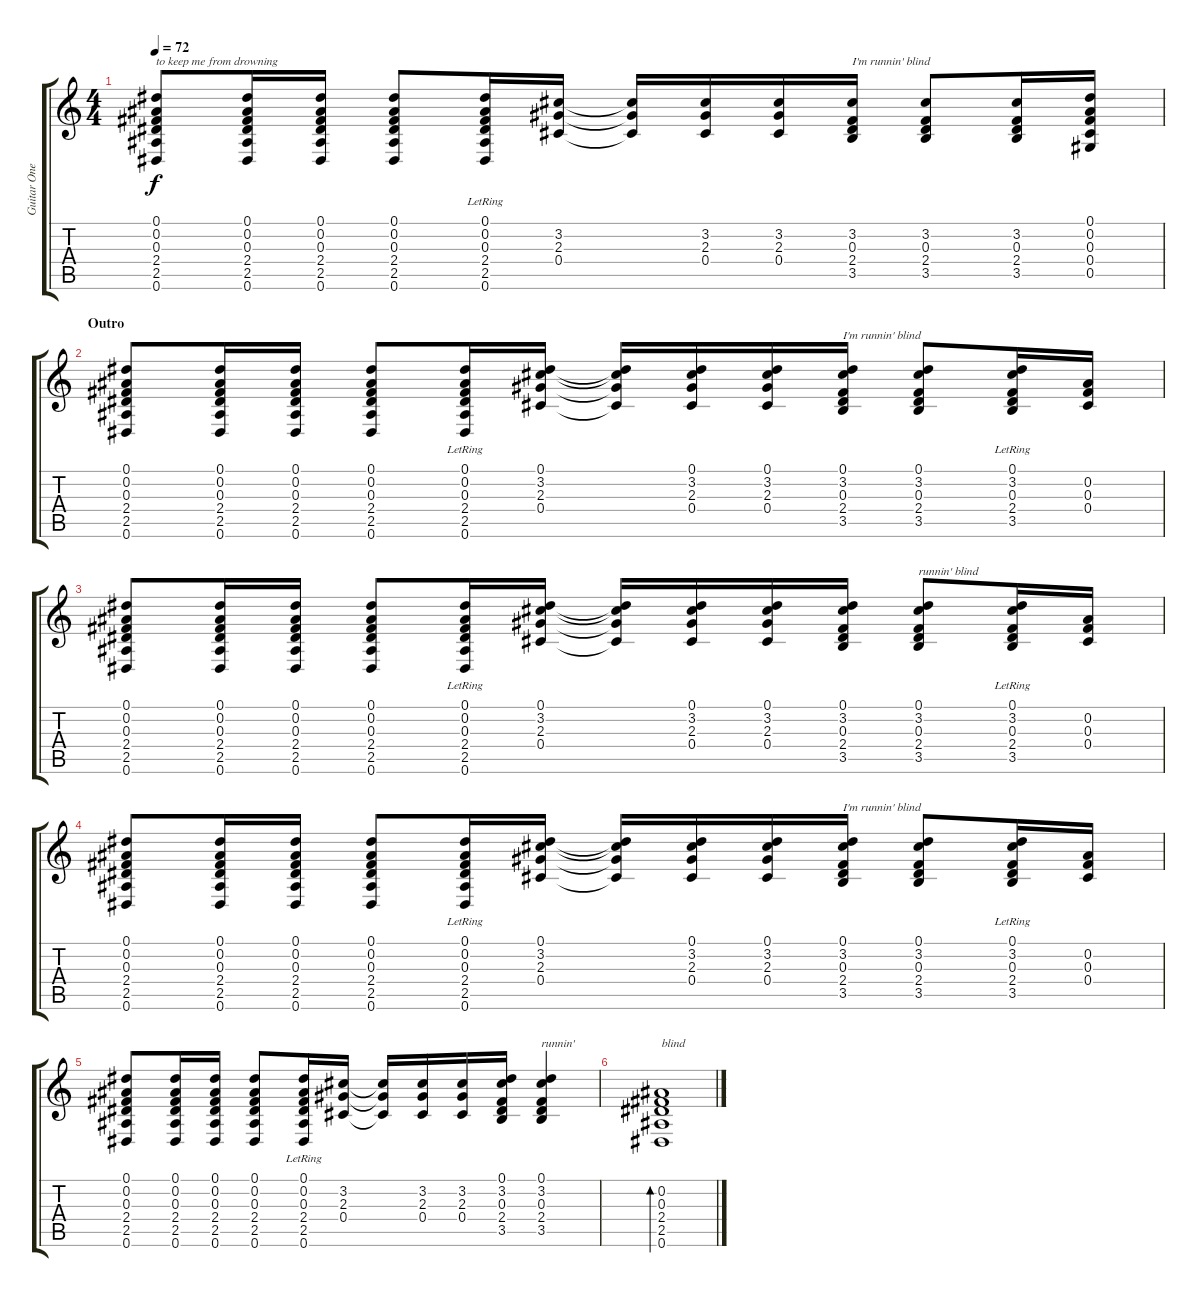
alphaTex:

\track ("Guitar One" "Guitar One") {instrument acousticguitarsteel}
\staff {score tabs}
\tuning (Eb4 Bb3 Gb3 Db3 Ab2 Eb2) {hide}
\ts (4 4)
\tempo 72
\clef g2
\ks c
(0.1 0.2 0.3 2.4 2.5 0.6).8{txt "to keep me from drowning" dy f} (0.1 0.2 0.3 2.4 2.5 0.6).16 (0.1 0.2 0.3 2.4 2.5 0.6).16 (0.1 0.2 0.3 2.4 2.5 0.6).8 (0.1{lr} 0.2 0.3 2.4 2.5{lr} 0.6{lr}).16 (3.2 2.3 0.4).16 (3.2{t} 2.3{t} 0.4{t}).16 (3.2 2.3 0.4).16 (3.2 2.3 0.4).16 (3.2 0.3 2.4 3.5).16{txt "I'm runnin' blind"} (3.2 0.3 2.4 3.5).8 (3.2 0.3 2.4 3.5).16 (0.1 0.2 0.3 0.4 0.5).16 |
\section ("" "Outro")
(0.1 0.2 0.3 2.4 2.5 0.6).8 (0.1 0.2 0.3 2.4 2.5 0.6).16 (0.1 0.2 0.3 2.4 2.5 0.6).16 (0.1 0.2 0.3 2.4 2.5 0.6).8 (0.1{lr} 0.2 0.3 2.4 2.5{lr} 0.6{lr}).16 (0.1 3.2 2.3 0.4).16 (0.1{t} 3.2{t} 2.3{t} 0.4{t}).16 (0.1 3.2 2.3 0.4).16 (0.1 3.2 2.3 0.4).16 (0.1 3.2 0.3 2.4 3.5).16{txt "I'm runnin' blind"} (0.1 3.2 0.3 2.4 3.5).8 (0.1{lr} 3.2 0.3 2.4 3.5{lr}).16 (0.2 0.3 0.4).16 |
(0.1 0.2 0.3 2.4 2.5 0.6).8 (0.1 0.2 0.3 2.4 2.5 0.6).16 (0.1 0.2 0.3 2.4 2.5 0.6).16 (0.1 0.2 0.3 2.4 2.5 0.6).8 (0.1{lr} 0.2 0.3 2.4 2.5{lr} 0.6{lr}).16 (0.1 3.2 2.3 0.4).16 (0.1{t} 3.2{t} 2.3{t} 0.4{t}).16 (0.1 3.2 2.3 0.4).16 (0.1 3.2 2.3 0.4).16 (0.1 3.2 0.3 2.4 3.5).16 (0.1 3.2 0.3 2.4 3.5).8{txt "runnin' blind"} (0.1{lr} 3.2 0.3 2.4 3.5{lr}).16 (0.2 0.3 0.4).16 |
(0.1 0.2 0.3 2.4 2.5 0.6).8 (0.1 0.2 0.3 2.4 2.5 0.6).16 (0.1 0.2 0.3 2.4 2.5 0.6).16 (0.1 0.2 0.3 2.4 2.5 0.6).8 (0.1{lr} 0.2 0.3 2.4 2.5{lr} 0.6{lr}).16 (0.1 3.2 2.3 0.4).16 (0.1{t} 3.2{t} 2.3{t} 0.4{t}).16 (0.1 3.2 2.3 0.4).16 (0.1 3.2 2.3 0.4).16 (0.1 3.2 0.3 2.4 3.5).16{txt "I'm runnin' blind"} (0.1 3.2 0.3 2.4 3.5).8 (0.1{lr} 3.2 0.3 2.4 3.5{lr}).16 (0.2 0.3 0.4).16 |
(0.1 0.2 0.3 2.4 2.5 0.6).8 (0.1 0.2 0.3 2.4 2.5 0.6).16 (0.1 0.2 0.3 2.4 2.5 0.6).16 (0.1 0.2 0.3 2.4 2.5 0.6).8 (0.1{lr} 0.2 0.3 2.4 2.5{lr} 0.6{lr}).16 (3.2 2.3 0.4).16 (3.2{t} 2.3{t} 0.4{t}).16 (3.2 2.3 0.4).16 (3.2 2.3 0.4).16 (0.1 3.2 0.3 2.4 3.5).16 (0.1 3.2 0.3 2.4 3.5).4{txt "runnin'"} |
(0.2 0.3 2.4 2.5 0.6).1{bd 60 txt "blind"}
